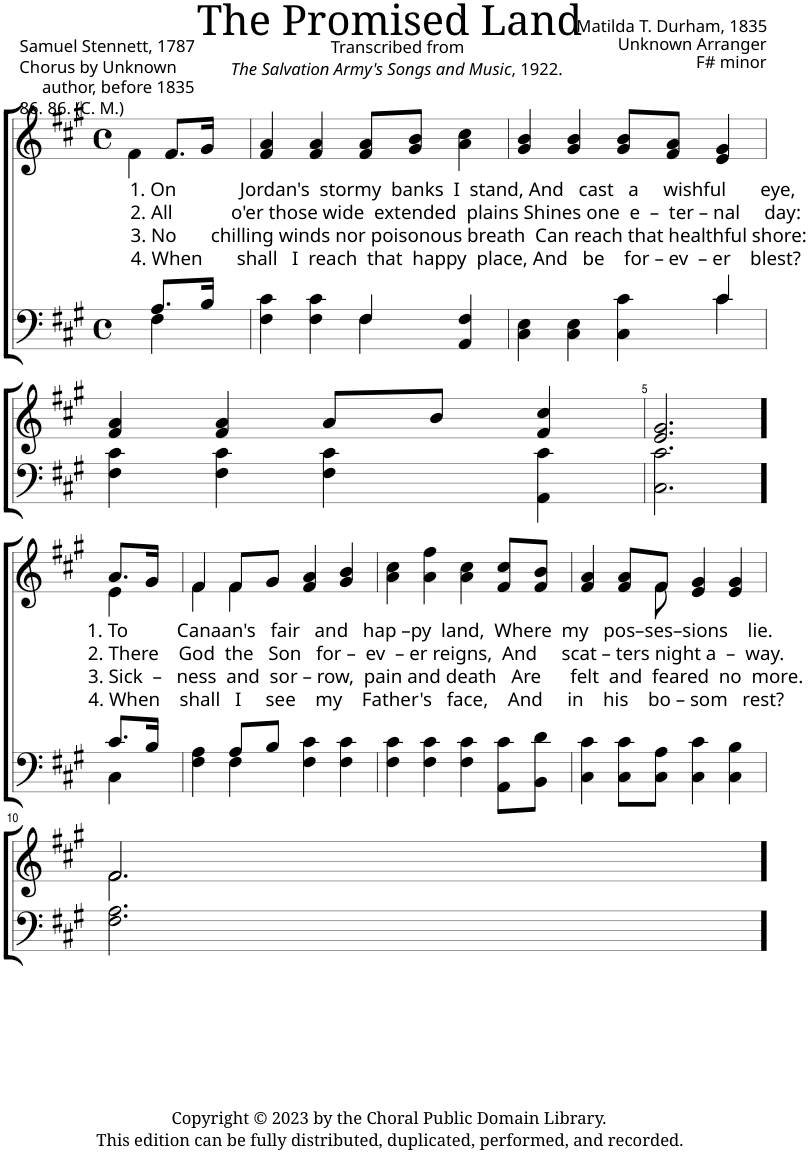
**kern	**kern
*part2	*part1
*staff2	*staff1
*I"Bass	*I"Voice
*clefF4	*clefG2
*k[f#c#g#]	*k[f#c#g#]
*M4/4	*M4/4
*met(c)	*met(c)
=1	=1
*^	*^
!	!	!LO:TX:b:t=1. On             Jordan's  stormy  banks  I  stand, And   cast   a     wishful       eye,	!
!	!	!LO:TX:b:t=2. All            o'er those wide  extended  plains Shines one  e  –  ter – nal     day&colon;	!
!	!	!LO:TX:b:t=3. No       chilling winds nor poisonous breath  Can reach that healthful shore&colon;	!
!	!	!LO:TX:b:t=4. When       shall   I  reach  that  happy  place, And   be    for – ev  – er    blest?	!
8.A/L	4F#\	8.f#/L	4f#\
16B/Jk	.	16g#/Jk	.
*	*	*v	*v
=2	=2	=2
4F#\ 4c#\	4ryy	4f#/ 4a/
4F#\ 4c#\	4ryy	4f#/ 4a/
4F#/	4F#\	8f#/ 8a/L
.	.	8g#/ 8b/J
4AA/ 4F#/	4ryy	4a\ 4cc#\
=3	=3	=3
4C#\ 4E\	4ryy	4g#/ 4b/
4C#\ 4E\	4ryy	4g#/ 4b/
4C#\ 4c#\	4ryy	8g#/ 8b/L
.	.	8f#/ 8a/J
4c#/	4c#\	4e/ 4g#/
*v	*v	*
!!LO:LB:g=z
=4	=4
4F#\ 4c#\	4f#/ 4a/
4F#\ 4c#\	4f#/ 4a/
4F#\ 4c#\	8a/L
.	8b/J
4AA\ 4c#\	4f#/ 4cc#/
=5	=5
2.C#\ 2.c#\	2.e/ 2.g#/
!!LO:LB:g=z
=6!	=6!
*^	*^
!	!	!LO:TX:b:t=1. To          Canaan's   fair   and   hap –py  land,  Where  my   pos–ses–sions    lie.	!
!	!	!LO:TX:b:t=2. There    God  the   Son   for –  ev  – er reigns,  And     scat – ters night a  –  way.	!
!	!	!LO:TX:b:t=3. Sick  –   ness  and  sor – row,  pain and death   Are      felt  and  feared  no  more.	!
!	!	!LO:TX:b:t=4. When    shall   I     see    my    Father's   face,    And     in    his    bo – som   rest?	!
8.c#/L	4C#\	8.a/L	4e\
16B/Jk	.	16g#/Jk	.
=7	=7	=7	=7
4F#\ 4A\	4ryy	4f#/	4f#\
8A/L	4F#\	8f#/L	4f#\
8B/J	.	8g#/J	.
4F#\ 4c#\	4ryy	4f#/ 4a/	4ryy
4F#\ 4c#\	4ryy	4g#/ 4b/	4ryy
*v	*v	*	*
=8	=8	=8
4F#\ 4c#\	4a\ 4cc#\	4ryy
4F#\ 4c#\	4a\ 4ff#\	4ryy
4F#\ 4c#\	4a\ 4cc#\	4ryy
8AA\ 8c#\L	8f#/ 8cc#/L	4ryy
8BB\ 8d\J	8f#/ 8b/J	.
=9	=9	=9
4C#\ 4c#\	4f#/ 4a/	4ryy
8C#\ 8c#\L	8f#/ 8a/L	8ryy
8C#\ 8A\J	8f#/J	8f#\
4C#\ 4c#\	4e/ 4g#/	4ryy
4C#\ 4B\	4e/ 4g#/	4ryy
!!LO:LB:g=z	!!
=10	=10	=10
2.F#\ 2.A\	2.f#/	2.f#\
*	*v	*v
=!	=!
*-	*-
